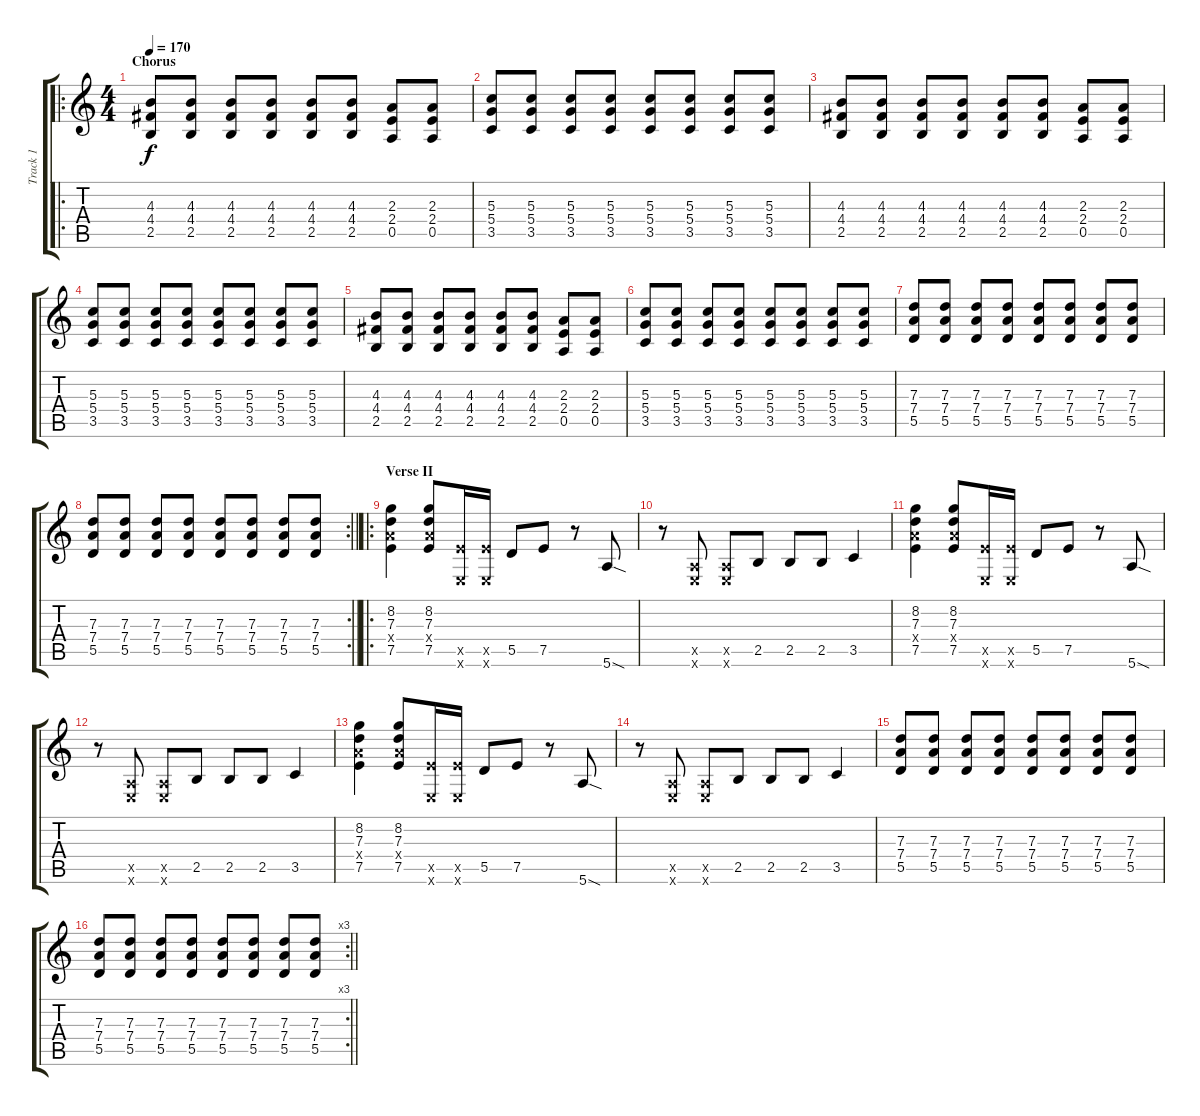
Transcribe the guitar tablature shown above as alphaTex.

\track ("Track 1" "Track 1") {instrument distortionguitar}
\staff {score tabs}
\tuning (E4 B3 G3 D3 A2 E2) {hide}
\ro
\ts (4 4)
\section ("" "Chorus")
\tempo 170
\clef g2
\ks c
(4.3 4.4 2.5).8{dy f} (4.3 4.4 2.5).8 (4.3 4.4 2.5).8 (4.3 4.4 2.5).8 (4.3 4.4 2.5).8 (4.3 4.4 2.5).8 (2.3 2.4 0.5).8 (2.3 2.4 0.5).8 |
(5.3 5.4 3.5).8 (5.3 5.4 3.5).8 (5.3 5.4 3.5).8 (5.3 5.4 3.5).8 (5.3 5.4 3.5).8 (5.3 5.4 3.5).8 (5.3 5.4 3.5).8 (5.3 5.4 3.5).8 |
(4.3 4.4 2.5).8 (4.3 4.4 2.5).8 (4.3 4.4 2.5).8 (4.3 4.4 2.5).8 (4.3 4.4 2.5).8 (4.3 4.4 2.5).8 (2.3 2.4 0.5).8 (2.3 2.4 0.5).8 |
(5.3 5.4 3.5).8 (5.3 5.4 3.5).8 (5.3 5.4 3.5).8 (5.3 5.4 3.5).8 (5.3 5.4 3.5).8 (5.3 5.4 3.5).8 (5.3 5.4 3.5).8 (5.3 5.4 3.5).8 |
(4.3 4.4 2.5).8 (4.3 4.4 2.5).8 (4.3 4.4 2.5).8 (4.3 4.4 2.5).8 (4.3 4.4 2.5).8 (4.3 4.4 2.5).8 (2.3 2.4 0.5).8 (2.3 2.4 0.5).8 |
(5.3 5.4 3.5).8 (5.3 5.4 3.5).8 (5.3 5.4 3.5).8 (5.3 5.4 3.5).8 (5.3 5.4 3.5).8 (5.3 5.4 3.5).8 (5.3 5.4 3.5).8 (5.3 5.4 3.5).8 |
(7.3 7.4 5.5).8 (7.3 7.4 5.5).8 (7.3 7.4 5.5).8 (7.3 7.4 5.5).8 (7.3 7.4 5.5).8 (7.3 7.4 5.5).8 (7.3 7.4 5.5).8 (7.3 7.4 5.5).8 |
\rc 2
\barLineRight lightlight
(7.3 7.4 5.5).8 (7.3 7.4 5.5).8 (7.3 7.4 5.5).8 (7.3 7.4 5.5).8 (7.3 7.4 5.5).8 (7.3 7.4 5.5).8 (7.3 7.4 5.5).8 (7.3 7.4 5.5).8 |
\ro
\section ("" "Verse II")
(8.2 7.3 7.4{x} 7.5).4 (8.2 7.3 7.4{x} 7.5).8 (7.5{x} 0.6{x}).16 (7.5{x} 0.6{x}).16 5.5.8 7.5.8 r.8 5.6{sod}.8 |
r.8 (0.5{x} 0.6{x}).8 (0.5{x} 0.6{x}).8 2.5.8 2.5.8 2.5.8 3.5.4 |
(8.2 7.3 7.4{x} 7.5).4 (8.2 7.3 7.4{x} 7.5).8 (7.5{x} 0.6{x}).16 (7.5{x} 0.6{x}).16 5.5.8 7.5.8 r.8 5.6{sod}.8 |
r.8 (0.5{x} 0.6{x}).8 (0.5{x} 0.6{x}).8 2.5.8 2.5.8 2.5.8 3.5.4 |
(8.2 7.3 7.4{x} 7.5).4 (8.2 7.3 7.4{x} 7.5).8 (7.5{x} 0.6{x}).16 (7.5{x} 0.6{x}).16 5.5.8 7.5.8 r.8 5.6{sod}.8 |
r.8 (0.5{x} 0.6{x}).8 (0.5{x} 0.6{x}).8 2.5.8 2.5.8 2.5.8 3.5.4 |
(7.3 7.4 5.5).8 (7.3 7.4 5.5).8 (7.3 7.4 5.5).8 (7.3 7.4 5.5).8 (7.3 7.4 5.5).8 (7.3 7.4 5.5).8 (7.3 7.4 5.5).8 (7.3 7.4 5.5).8 |
\rc 3
\barLineRight lightlight
(7.3 7.4 5.5).8 (7.3 7.4 5.5).8 (7.3 7.4 5.5).8 (7.3 7.4 5.5).8 (7.3 7.4 5.5).8 (7.3 7.4 5.5).8 (7.3 7.4 5.5).8 (7.3 7.4 5.5).8
